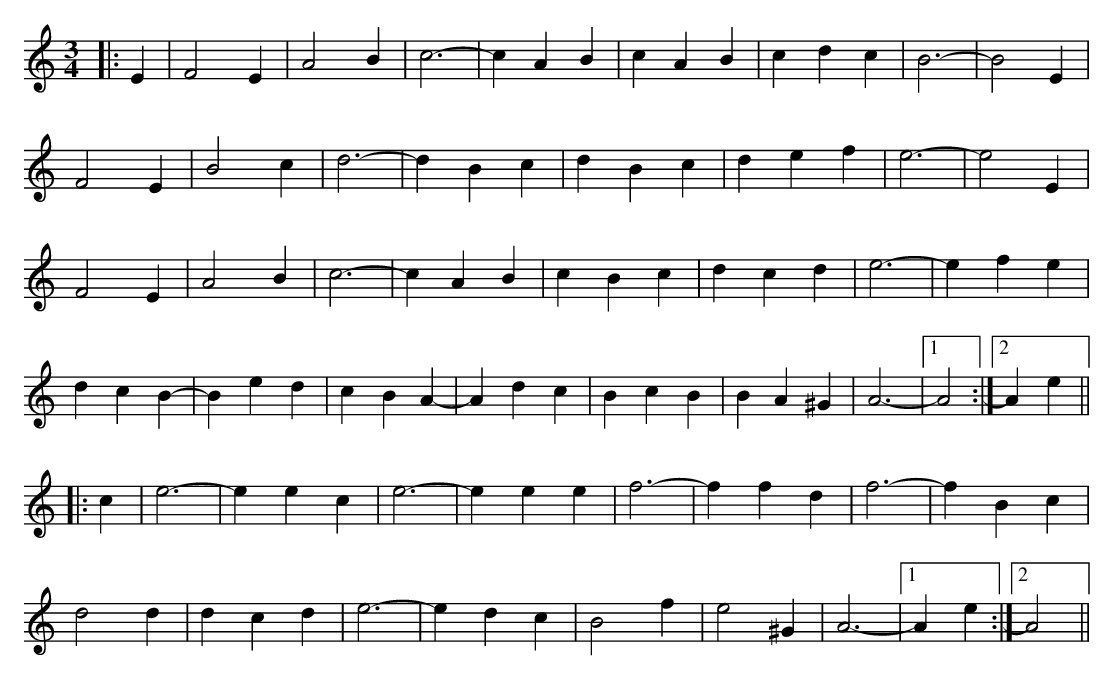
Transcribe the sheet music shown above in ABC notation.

X:1
M:3/4
K:Amin
|:E2|F4 E2|A4 B2|c6-|c2 A2 B2|c2 A2 B2|c2 d2 c2|B6-|B4 E2|
F4 E2|B4 c2|d6-|d2 B2 c2|d2 B2 c2|d2 e2 f2|e6-|e4 E2|
F4 E2|A4 B2|c6-|c2 A2 B2|c2 B2 c2|d2 c2 d2|e6-|e2 f2 e2|
d2 c2 B2-|B2 e2 d2|c2 B2 A2-|A2 d2 c2|B2 c2 B2|B2 A2 ^G2|A6-|1 A4:|2 A2 e2||
|:c2|e6-|e2 e2 c2|e6-|e2 e2 e2|f6-|f2 f2 d2|f6-|f2 B2 c2|
d4 d2|d2 c2 d2|e6-|e2 d2 c2|B4 f2|e4 ^G2|A6-|1 A2 e2:|2 A4||
